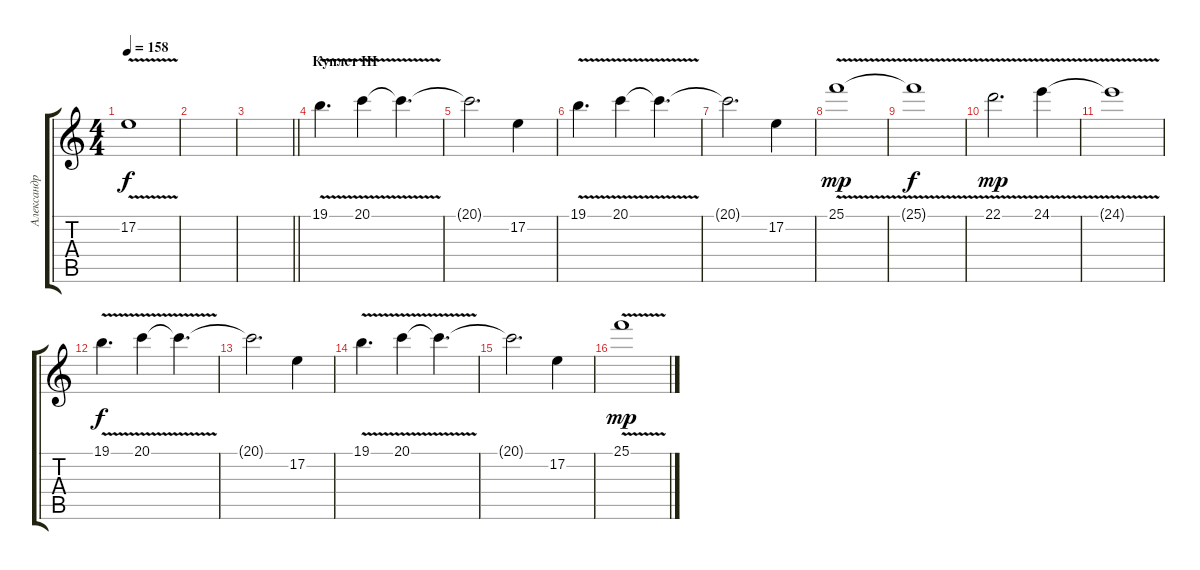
\track ("Александр \"Wish\" Андрюхин" "Александр ") {instrument piccolo}
\staff {score tabs}
\tuning (E4 B3 G3 D3 A2 E2) {hide}
\ts (4 4)
\tempo 158
\clef g2
\ks c
17.2{v}.1{dy f} |
|
\barLineRight lightlight
|
\section ("" "Куплет III")
19.1{v}.4{d} 20.1{v}.4 20.1{t}.4{d} |
20.1{t}.2{d} 17.2.4 |
19.1{v}.4{d} 20.1{v}.4 20.1{t}.4{d} |
20.1{t}.2{d} 17.2.4 |
25.1{v}.1{dy mp} |
25.1{t}.1{dy f} |
22.1{v}.2{d dy mp} 24.1{v}.4 |
24.1{t}.1 |
19.1{v}.4{d dy f} 20.1{v}.4 20.1{t}.4{d} |
20.1{t}.2{d} 17.2.4 |
19.1{v}.4{d} 20.1{v}.4 20.1{t}.4{d} |
20.1{t}.2{d} 17.2.4 |
25.1{v}.1{dy mp}
